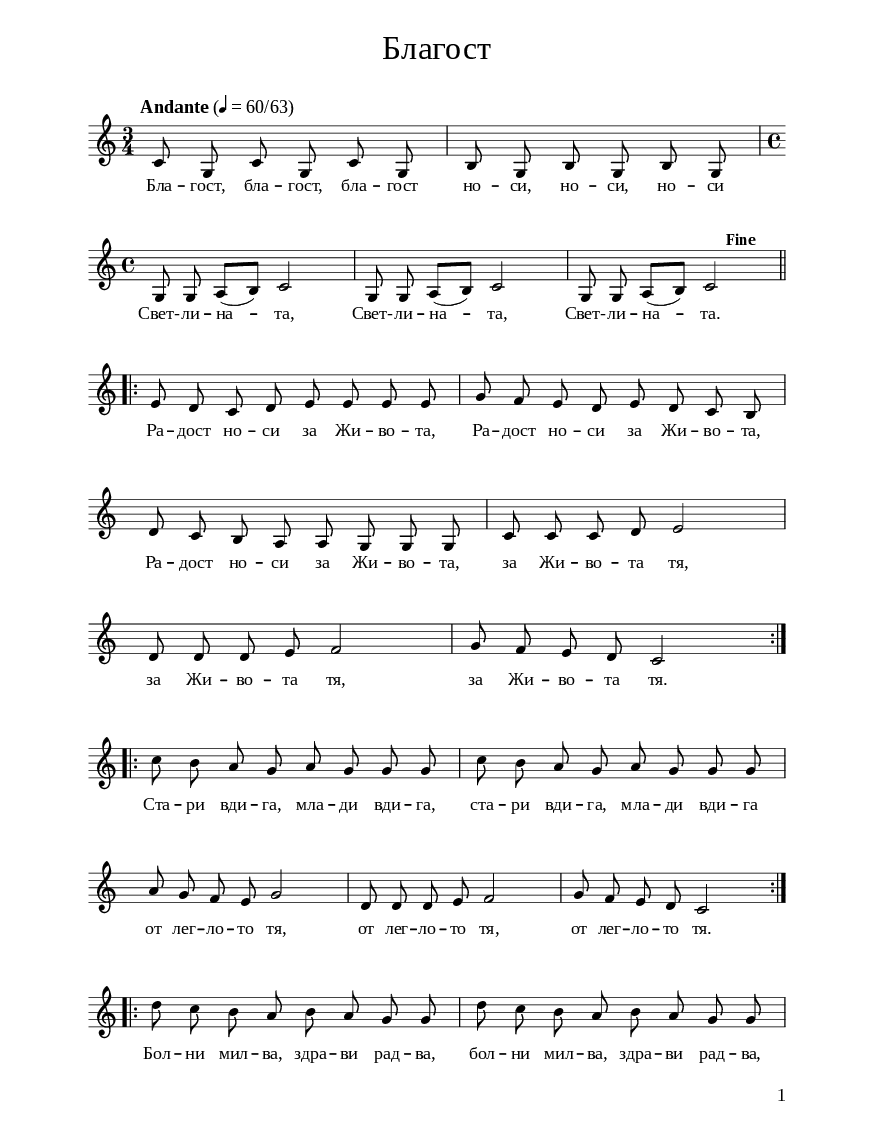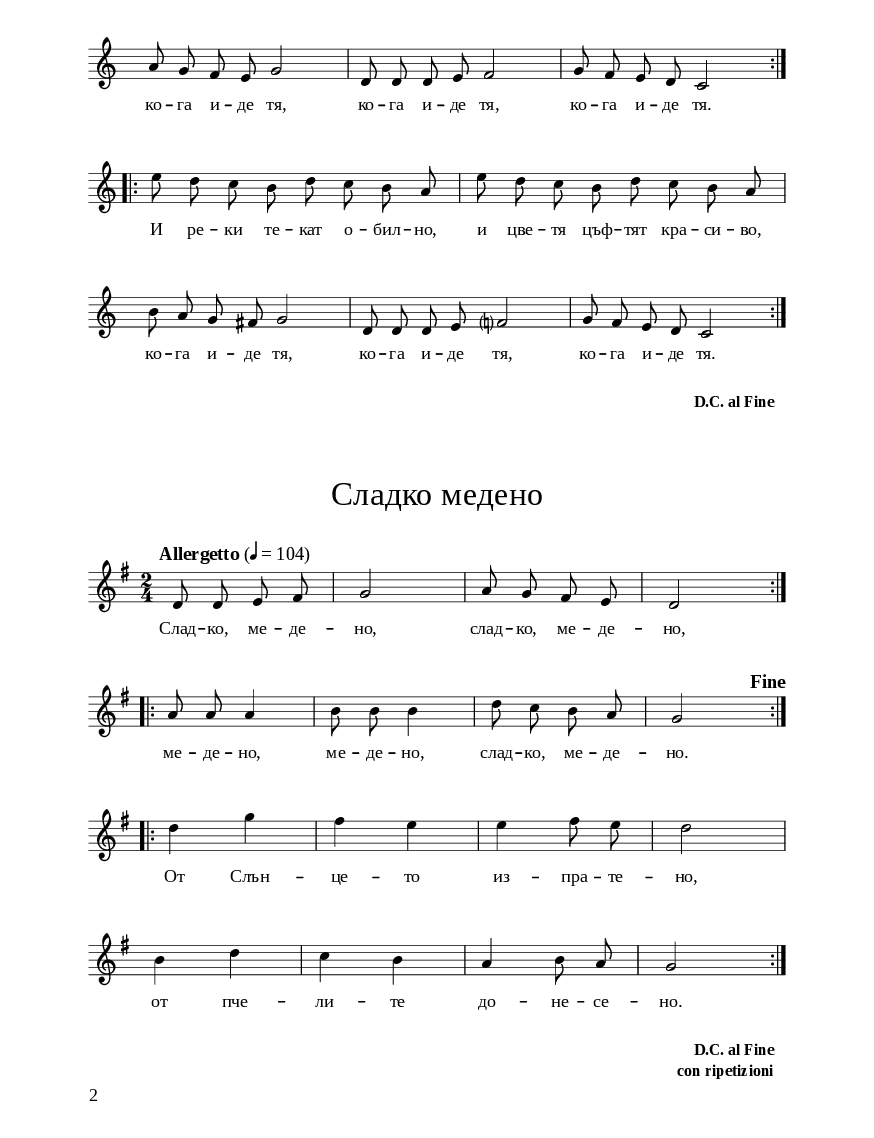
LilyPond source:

\version "2.24.2"

% include paper part and global functions
\include "include/globals.ily"

\bookpart {
  \label #'ref072
  \tocItem \markup "Благост"
  \include "include/bookpart-paper.ily"
  \score {
    \include "include/score-layout.ily"

    \new Voice \absolute {

      \clef treble
      \key c \major
      \time 3/4
      \tempoFunc "Andante" 4 "60/63"
      \autoBeamOff
      c'8 g c' g c' g | b8 g b g b g \break |

      \time 4/4  g8 g a [( b )] c'2 |g8 g a [( b )] c'2 | g8 g a [( b )] c'2^\markup{ \bold {" " " "Fine} }  \break |

      \bar ".|:-||"
      e'8 d' c' d' e' e' e' e' | g'8 f' e' d' e' d' c' b \break |

      d'8 c' b a a g g g |c'8 c' c' d' e'2 \break |

      d'8 d' d' e' f'2 | g'8 f' e' d' c'2 \break \bar ":|.:"



      c''8 b' a' g' a' g' g' g' |  c''8 b' a' g' a' g' g' g' \break |

      a'8 g' f' e' g'2 | d'8 d' d' e' f'2 | g'8 f' e' d' c'2
      \break |

      \bar ":|.:"
      d''8 c'' b' a' b' a' g' g' | d''8 c'' b' a' b' a' g' g' \break

      a'8 g' f' e' g'2 | d'8 d' d' e' f'2 | g'8 f' e' d' c'2
      \break |

      \bar ":|.:"
      e''8 d'' c'' b' d'' c'' b' a' | e''8 d'' c'' b' d'' c'' b' a' \break |

      b'8 a' g' fis' g'2 | d'8 d' d' e' f'?2 | g'8 f' e' d' c'2   \bar ":|.:"
      \break | % 27
    }

    \addlyrics {
      Бла -- гост,
      бла -- гост, бла -- гост но -- си, но -- си, но --
      си "Свет-" -- ли -- на -- та, "Свет-" -- ли -- на -- та,
      "Свет-" -- ли -- на -- та. Ра -- дост но -- си за
      Жи -- во -- та, Ра -- дост но -- си за Жи -- во
      -- та, Ра -- дост но -- си за Жи -- во -- та, за
      Жи -- во -- та тя, за Жи -- во -- та тя, за Жи
      -- во -- та тя. Ста -- ри вди -- га, мла -- ди
      вди -- га, ста -- ри вди -- га, мла -- ди вди --
      га от лег -- ло -- то тя, от лег -- ло -- то
      тя, от лег -- ло -- то тя. Бол -- ни мил -- ва,
      здра -- ви рад -- ва, бол -- ни мил -- ва, здра --
      ви рад -- ва, ко -- га и -- де тя, ко -- га и
      -- де тя, ко -- га и -- де тя. И ре -- ки те
      -- кат о -- бил -- но, и цве -- тя цъф -- тят
      кра -- си -- во, ко -- га и -- де тя, ко -- га
      и -- де тя, ко -- га и -- де тя.
    }
    \header {
      title = \titleFunc "Благост" "Blagost"
    }

    \midi{}

  } % score

  \markup \dc-one "D.C. al Fine"

  \markup \empty-two
  \label #'ref073
  \tocItem \markup "Сладко медено"
  \include "include/bookpart-paper.ily"
  \score {
    \include "include/score-layout.ily"

    \new Voice \absolute {
      \clef treble
      \key g \major
      \time 2/4
      \tempoFunc "Allergetto" 4 "104"
      \autoBeamOff


      d'8 d' e' fis' |g'2 | a'8 g' fis' e' | d'2  \bar ":|.:"   \break |

      a'8 a' a'4 | b'8 b' b'4 | d''8 c'' b' a' | \tempo "                 Fine" g'2  \bar ":|.:"  \break |



      d''4 g'' | fis''4 e'' | e''4 fis''8 e'' | d''2 \break |

      b'4 d'' | c''4 b' | a'4 b'8 a' | g'2
      \bar ":|."
    }

    \addlyrics {
      Слад -- ко,
      ме -- де -- но, слад -- ко, ме -- де -- но, ме --
      де -- но, ме -- де -- но, слад -- ко, ме -- де --
      но. От Слън -- це -- то из -- пра -- те -- но,
      от пче -- ли -- те до -- не -- се -- но.
    }

    \header {
      title = \titleFunc "Сладко медено" "Sladko medeno"
    }

    \midi{}

  } % score
  \markup \dc-two "D.C. al Fine" "con ripetizioni"


} % bookpart
